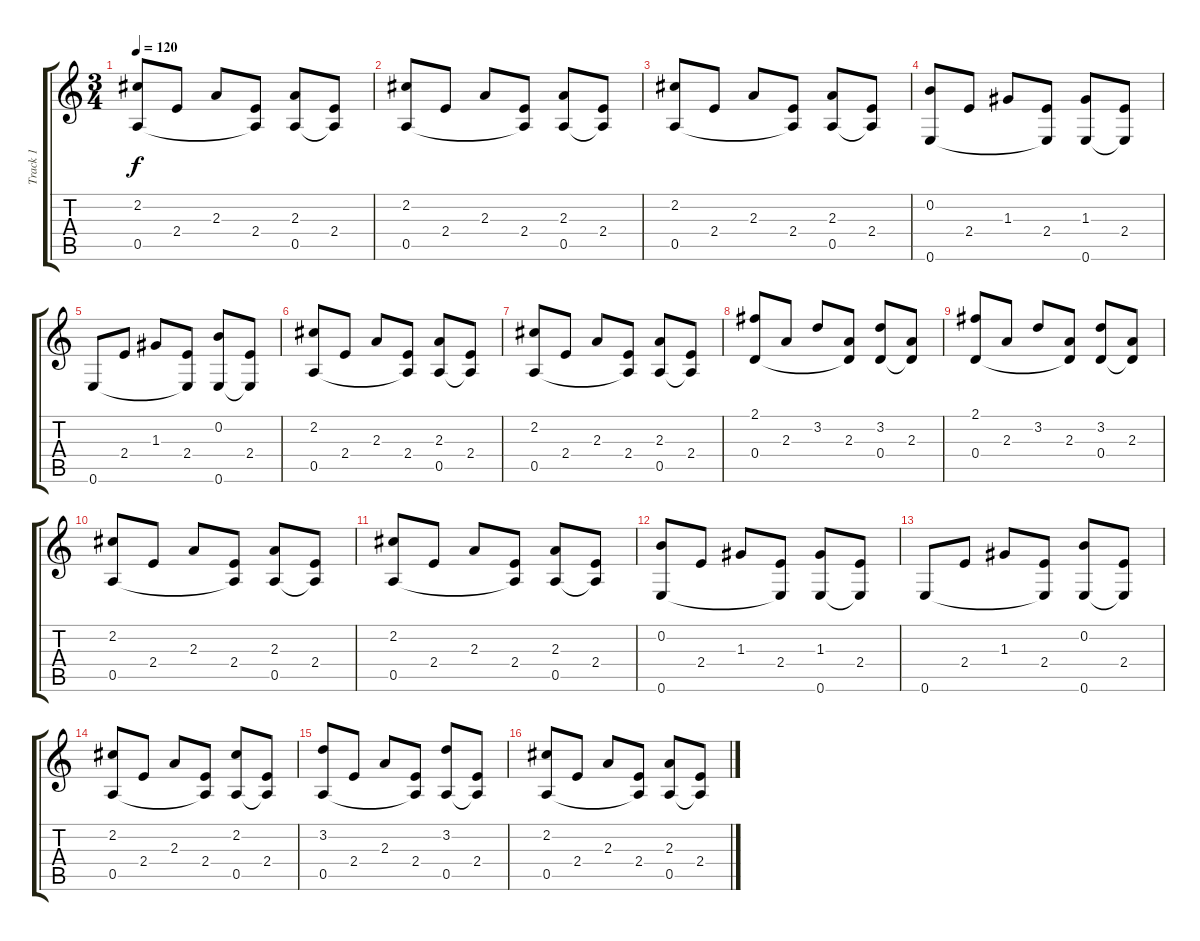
\track ("Track 1" "Track 1") {instrument acousticguitarnylon}
\staff {score tabs}
\tuning (E4 B3 G3 D3 A2 E2) {hide}
\ts (3 4)
\tempo 120
\clef g2
\ks c
(2.2 0.5).8{dy f} 2.4.8 2.3.8 (2.4 0.5{t}).8 (2.3 0.5).8 (2.4 0.5{t}).8 |
(2.2 0.5).8 2.4.8 2.3.8 (2.4 0.5{t}).8 (2.3 0.5).8 (2.4 0.5{t}).8 |
(2.2 0.5).8 2.4.8 2.3.8 (2.4 0.5{t}).8 (2.3 0.5).8 (2.4 0.5{t}).8 |
(0.2 0.6).8 2.4.8 1.3.8 (2.4 0.6{t}).8 (1.3 0.6).8 (2.4 0.6{t}).8 |
0.6.8 2.4.8 1.3.8 (2.4 0.6{t}).8 (0.2 0.6).8 (2.4 0.6{t}).8 |
(2.2 0.5).8 2.4.8 2.3.8 (2.4 0.5{t}).8 (2.3 0.5).8 (2.4 0.5{t}).8 |
(2.2 0.5).8 2.4.8 2.3.8 (2.4 0.5{t}).8 (2.3 0.5).8 (2.4 0.5{t}).8 |
(2.1 0.4).8 2.3.8 3.2.8 (2.3 0.4{t}).8 (3.2 0.4).8 (2.3 0.4{t}).8 |
(2.1 0.4).8 2.3.8 3.2.8 (2.3 0.4{t}).8 (3.2 0.4).8 (2.3 0.4{t}).8 |
(2.2 0.5).8 2.4.8 2.3.8 (2.4 0.5{t}).8 (2.3 0.5).8 (2.4 0.5{t}).8 |
(2.2 0.5).8 2.4.8 2.3.8 (2.4 0.5{t}).8 (2.3 0.5).8 (2.4 0.5{t}).8 |
(0.2 0.6).8 2.4.8 1.3.8 (2.4 0.6{t}).8 (1.3 0.6).8 (2.4 0.6{t}).8 |
0.6.8 2.4.8 1.3.8 (2.4 0.6{t}).8 (0.2 0.6).8 (2.4 0.6{t}).8 |
(2.2 0.5).8 2.4.8 2.3.8 (2.4 0.5{t}).8 (2.2 0.5).8 (2.4 0.5{t}).8 |
(3.2 0.5).8 2.4.8 2.3.8 (2.4 0.5{t}).8 (3.2 0.5).8 (2.4 0.5{t}).8 |
(2.2 0.5).8 2.4.8 2.3.8 (2.4 0.5{t}).8 (2.3 0.5).8 (2.4 0.5{t}).8
